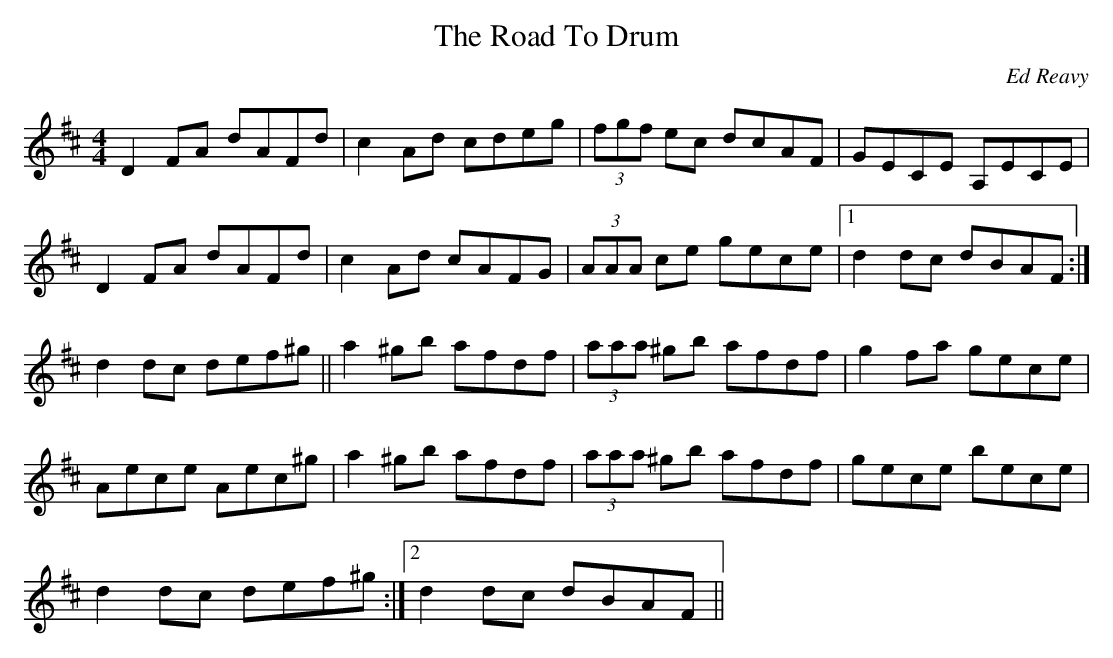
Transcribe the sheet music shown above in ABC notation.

X:1
T:The Road To Drum
C:Ed Reavy
M:4/4
L:1/8
K:D
D2 FA dAFd|c2 Ad cdeg|(3fgf ec dcAF|GECE A,ECE|
D2 FA dAFd|c2 Ad cAFG|(3AAA ce gece|1d2 dc dBAF:|
2d2 dc def^g||a2 ^gb afdf|(3aaa ^gb afdf|g2 fa gece|
Aece Aec^g|a2 ^gb afdf|(3aaa ^gb afdf|gece bece|
1d2 dc def^g:|2d2 dc dBAF||
